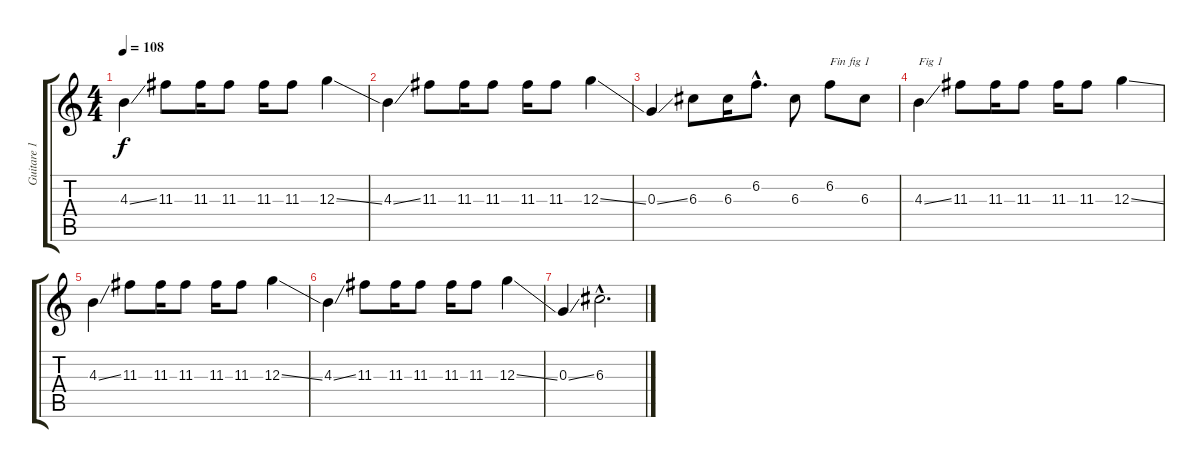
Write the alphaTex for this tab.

\track ("Guitare 1 *" "Guitare 1 ") {instrument distortionguitar}
\staff {score tabs}
\tuning (E4 B3 G3 D3 A2 E2) {hide}
\ts (4 4)
\tempo 108
\clef g2
\ks c
4.3{ss}.4{dy f} 11.3.8 11.3.16 11.3.8 11.3.16 11.3.8 12.3{ss}.4 |
4.3{ss}.4 11.3.8 11.3.16 11.3.8 11.3.16 11.3.8 12.3{ss}.4 |
0.3{ss}.4 6.3.8 6.3.16 6.2{hac}.8{d} 6.3.8 6.2.8{txt "Fin fig 1"} 6.3.8 |
4.3{ss}.4{txt "Fig 1"} 11.3.8 11.3.16 11.3.8 11.3.16 11.3.8 12.3{ss}.4 |
4.3{ss}.4 11.3.8 11.3.16 11.3.8 11.3.16 11.3.8 12.3{ss}.4 |
4.3{ss}.4 11.3.8 11.3.16 11.3.8 11.3.16 11.3.8 12.3{ss}.4 |
0.3{ss}.4 6.3{hac}.2{d}
